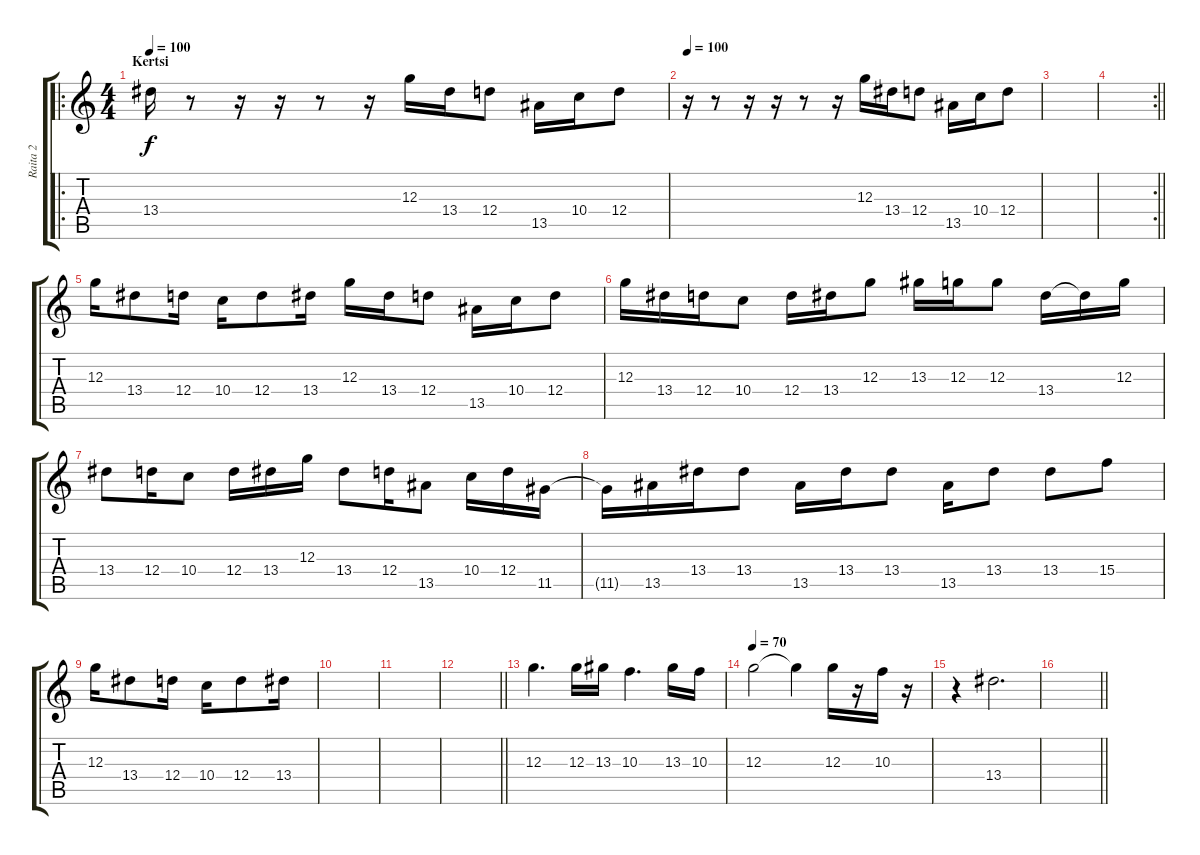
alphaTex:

\track ("Raita 2" "Raita 2") {instrument overdrivenguitar}
\staff {score tabs}
\tuning (E4 B3 G3 D3 A2 E2) {hide}
\ro
\ts (4 4)
\section ("" "Kertsi")
\tempo 100
\clef g2
\ks c
13.4.16{dy f} r.8 r.16 r.16 r.8 r.16 12.3.16 13.4.16 12.4.8 13.5.16 10.4.16 12.4.8 |
\tempo 100
r.16 r.8 r.16 r.16 r.8 r.16 12.3.16 13.4.16 12.4.8 13.5.16 10.4.16 12.4.8 |
|
\rc 2
\barLineRight lightlight
|
12.3.16 13.4.8 12.4.16 10.4.16 12.4.8 13.4.16 12.3.16 13.4.16 12.4.8 13.5.16 10.4.16 12.4.8 |
12.3.16 13.4.16 12.4.16 10.4.8 12.4.16 13.4.16 12.3.8 13.3.16 12.3.16 12.3.8 13.4.16 13.4{t}.16 12.3.16 |
13.4.8 12.4.16 10.4.8 12.4.16 13.4.16 12.3.16 13.4.8 12.4.16 13.5.8 10.4.16 12.4.16 11.5.16 |
11.5{t}.16 13.5.16 13.4.16 13.4.8 13.5.16 13.4.16 13.4.8 13.5.16 13.4.8 13.4.8 15.4.8 |
12.3.16 13.4.8 12.4.16 10.4.16 12.4.8 13.4.16 |
|
|
\barLineRight lightlight
|
12.3.4{d} 12.3.16 13.3.16 10.3.4{d} 13.3.16 10.3.16 |
\tempo 70
12.3.2 12.3{t}.4 12.3.16 r.16 10.3.16 r.16 |
r.4 13.4.2{d} |
\barLineRight lightlight
